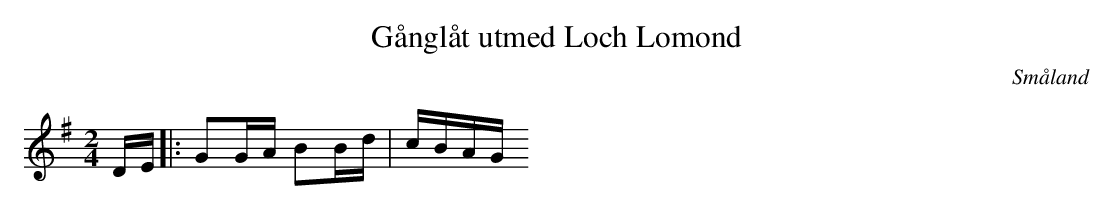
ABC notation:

X:1
T:Gånglåt utmed Loch Lomond
O:Småland
M:2/4
L:1/8
K:G
D/2E/2|:GG/2A/2 BB/2d/2| c/2B/2A/2G/2
